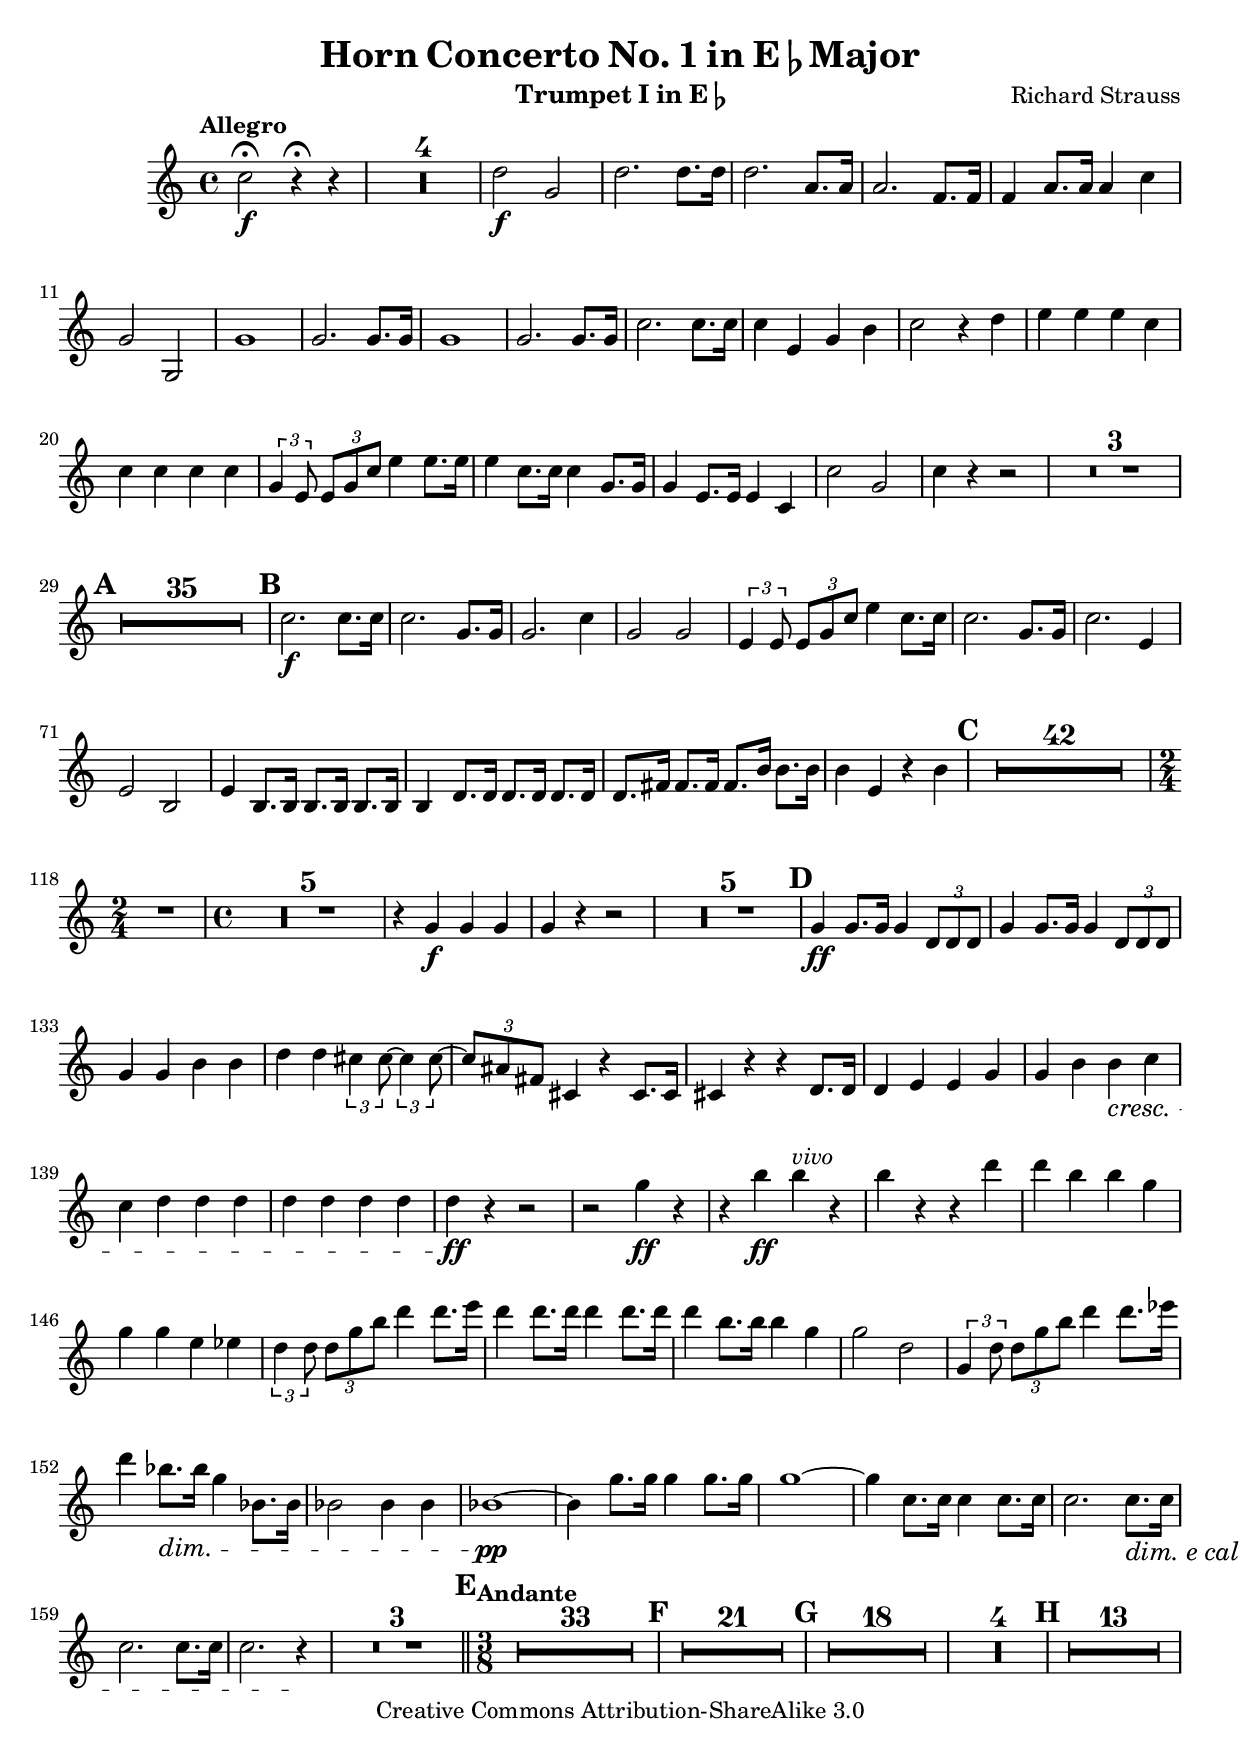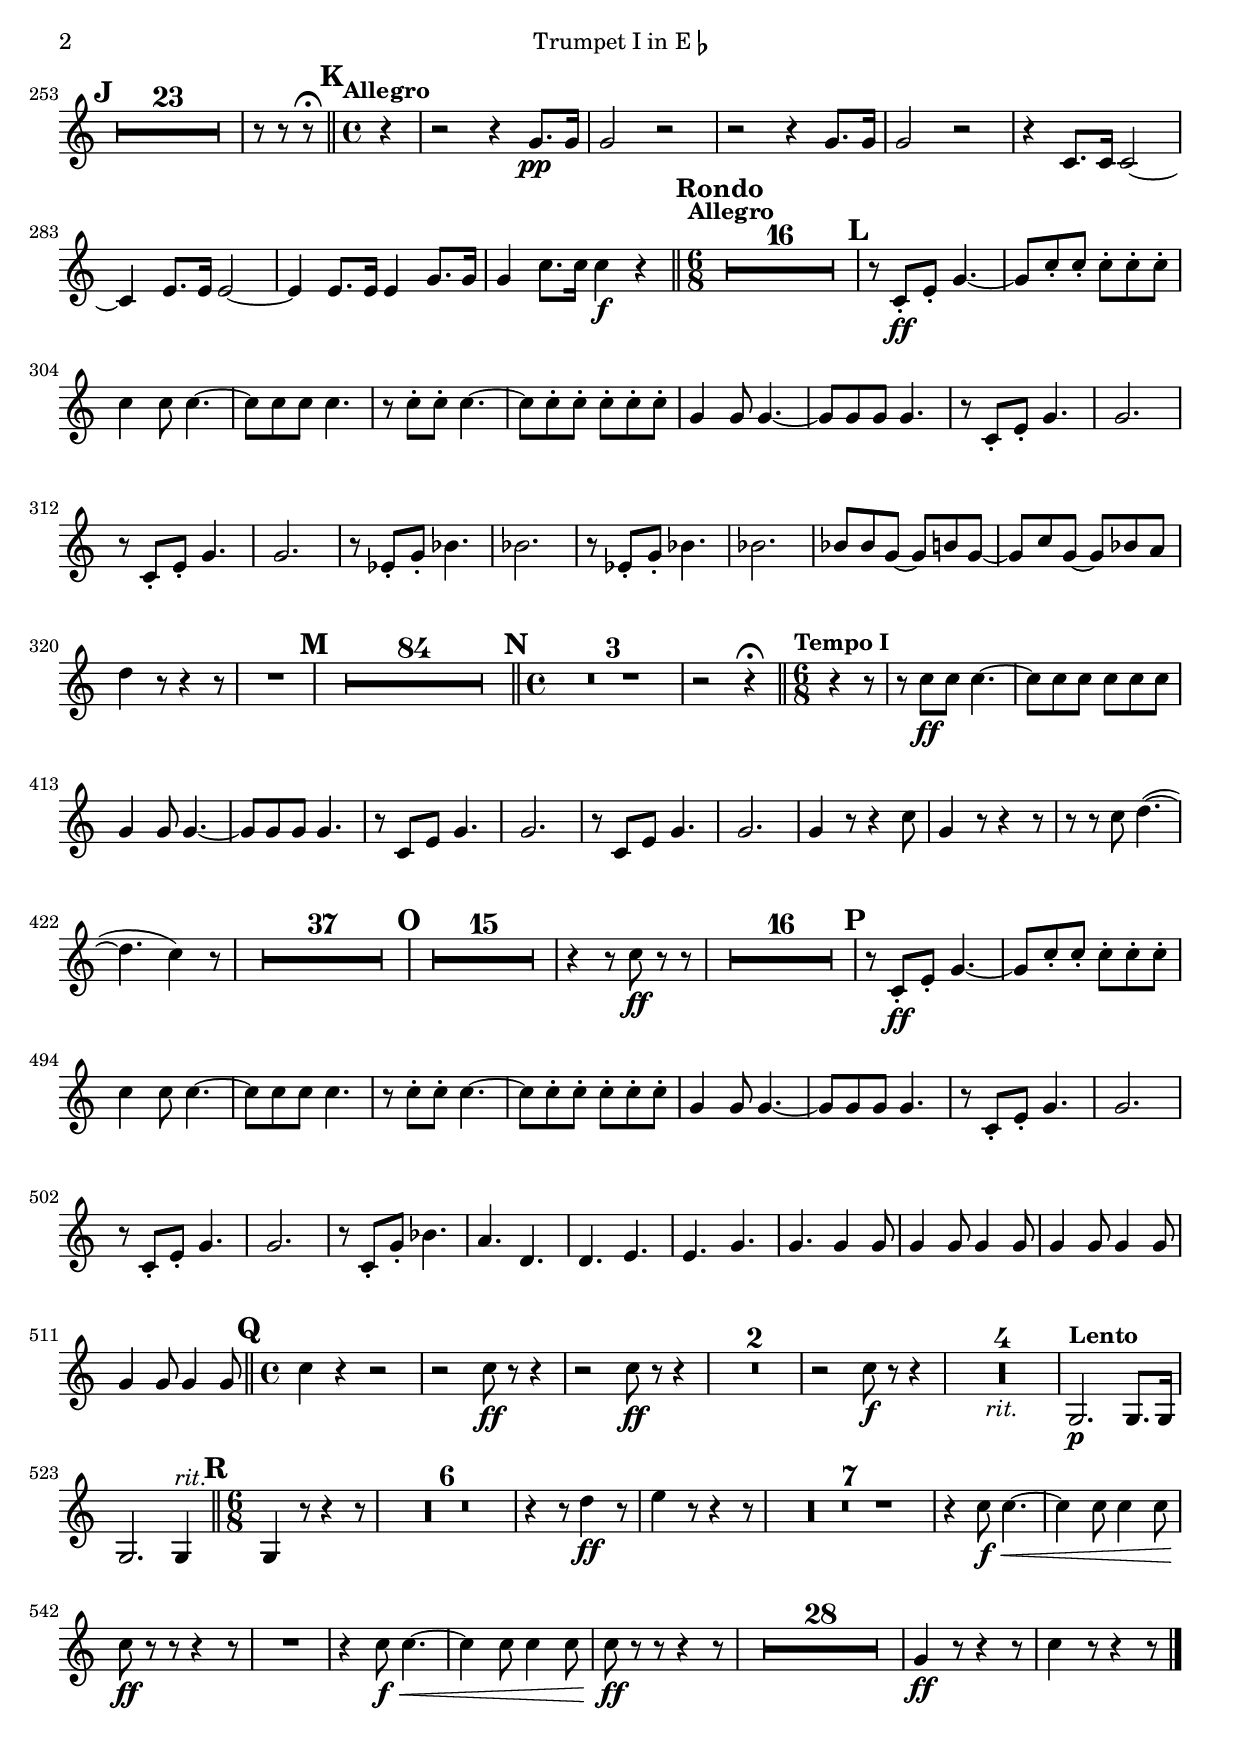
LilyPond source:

\version "2.13.33"

\version "2.13.33"

\include "defs.ily"

trumpetOneMvtI = \relative c''
{
  \transposition ees
  c2\f\fermata r4\fermata r |
  R1*4 |
  d2\f g, |
  d'2. d8. d16 |
  d2. a8. a16 |
  a2. f8. f16 |
  f4 a8. a16 a4 c |
  g2 g, |
  g'1 |
  g2. g8. g16 |
  g1 |
  g2. g8. g16 |
  c2. c8. c16 |
  c4 e, g b |
  c2 r4 d |
  e e e c |
  c c c c |
  \times 2/3 {g4 e8} \times 2/3 {e8 g c} e4 e8. e16 |
  e4 c8. c16 c4 g8. g16 |
  g4 e8. e16 e4 c |
  c'2 g |
  c4 r r2 |
  R1*3 |

  %A
  R1*35 |
  c2.\f c8. c16 |
  c2. g8. g16 |
  g2. c4 |
  g2 g |
  \times 2/3 {e4 e8} \times 2/3 {e8 g c} e4 c8. c16 |
  c2. g8. g16 |
  c2. e,4 |
  e2 b |
  e4 b8. b16 b8. b16 b8. b16 |
  b4 d8. d16 d8. d16 d8. d16 |
  d8. fis16 fis8. fis16 fis8. b16 b8. b16 |
  b4 e, r b' |

  %C
  R1*42 |

  %2/4
  R2 |

  %4/4
  R1*5 |
  r4 g\f g g |
  g r r2 |
  R1*5 |

  %D
  g4\ff g8. g16 g4 \times 2/3 {d8 d d} |
  g4 g8. g16 g4 \times 2/3 {d8 d d} |
  g4 g b b |
  d d \times 2/3 {cis4 cis8~} \times 2/3 {cis4 cis8~} |
  \times 2/3 {cis8 ais fis} cis4 r cis8. cis16 |
  cis4 r r d8. d16 |
  d4 e e g |
  g b b\cresc c |
  c d d d |
  d d d d |
  d\ff r r2 |
  r2 g4\ff r |
  r b\ff b^\vivo r |
  b r r d |
  d b b g |
  g g e ees |
  \times 2/3 {d4 d8} \times 2/3 {d8 g b} d4 d8. e16 |
  d4 d8. d16 d4 d8. d16 |
  d4 b8. b16 b4 g |
  g2 d |
  \times 2/3 {g,4 d'8} \times 2/3 {d g b} d4 d8. ees16 |
  d4 bes8.\dim bes16 g4 bes,8. bes16 |
  bes2 bes4 bes |
  bes1~\pp |
  bes4 g'8. g16 g4 g8. g16 |
  g1~ |
  g4 c,8. c16 c4 c8. c16 |
  c2. c8.\dimECalando c16 |
  c2. c8. c16 |
  c2. r4\! |
  R1*3 |
}

trumpetOneMvtII = \relative c'
{
  %E
  %3/8
  R4.*33 |

  %F
  R4.*21 |

  %G
  R4.*22 |

  %H
  R4.*13 |

  %I
  R4.*23 |
  r8 r r\fermata |
}

trumpetOneMvtIII = \relative c''
{
  %K
  %4/4
  r4 |
  r2 r4 g8.\pp g16 |
  g2 r |
  r r4 g8. g16 |
  g2 r |
  r4 c,8. c16 c2~ |
  c4 e8. e16 e2~ |
  e4 e8. e16 e4 g8. g16 |
  g4 c8. c16 c4\f r |

  %6/8
  R2.*16 |

  %L
  r8 c,-.\ff e-. g4.~ |
  g8 c-. c-. c-. c-. c-. |
  c4 c8 c4.~ |
  c8 c c c4. |
  r8 c-. c-. c4.~ |
  c8 c-. c-. c-. c-. c-. |
  g4 g8 g4.~ |
  g8 g g g4. |
  \repeat unfold 2
  {
    r8 c,-. e-. g4. |
    g2. |
  }
  \repeat unfold 2
  {
    r8 ees-. g-. bes4. |
    bes2. |
  }
  bes8 bes g~ g b g~ |
  g c g~ g bes a |
  d4 r8 r4 r8 |
  R2. |

  %M
  R2.*84 |

  %4/4
  R1*3 |
  r2 r4\fermata |

  %6/8
  r4 r8 |
  r c\ff c c4.~ |
  c8 c c c c c |
  g4 g8 g4.~ |
  g8 g g g4. |
  \repeat unfold 2
  {
    r8 c, e g4. |
    g2. |
  }
  g4 r8 r4 c8 |
  g4 r8 r4 r8 |
  r r c d4.~( |
  d c4) r8 |
  R2.*37 |

  %O
  R2.*15 |
  r4 r8 c\ff r r |
  R2.*16 |

  %P
  r8 c,-.\ff e-. g4.~ |
  g8 c-. c-. c-. c-. c-. |
  c4 c8 c4.~ |
  c8 c c c4. |
  r8 c-. c-. c4.~ |
  c8 c-. c-. c-. c-. c-. |
  g4 g8 g4.~ |
  g8 g g g4. |
  \repeat unfold 2
  {
    r8 c,-. e-. g4. |
    g2. |
  }
  r8 c,-. g'-. bes4. |
  a d, |
  d e |
  e g |
  g g4 g8 |
  \repeat unfold 3 {g4 g8 g4 g8} |

  %Q
  %4/4
  c4 r r2 |
  r2 c8\ff r r4 |
  r2 c8\ff r r4 |
  R1*2 |
  r2 c8\f r r4 |
  R1*4_\rit |
  g,2.\p g8. g16 |
  g2. g4^\rit |

  %R
  %6/8
  g4 r8 r4 r8 |
  R2.*6 |
  r4 r8 d''4\ff r8 |
  e4 r8 r4 r8 |
  R2.*7 |
  r4 c8\f\< c4.~ |
  c4 c8 c4 c8 |
  c\ff r r r4 r8 |
  R2. |
  r4 c8\f\< c4.~ |
  c4 c8 c4 c8 |
  c\ff r r r4 r8 |
  R2.*28 |
  g4\ff r8 r4 r8 |
  c4 r8 r4 r8 |
}

trumpetOne = {\trumpetOneMvtI \trumpetOneMvtII \trumpetOneMvtIII}


instrument = \markup {Trumpet I in E\flat}
notes = \trumpetOne

\include "part.ily"
